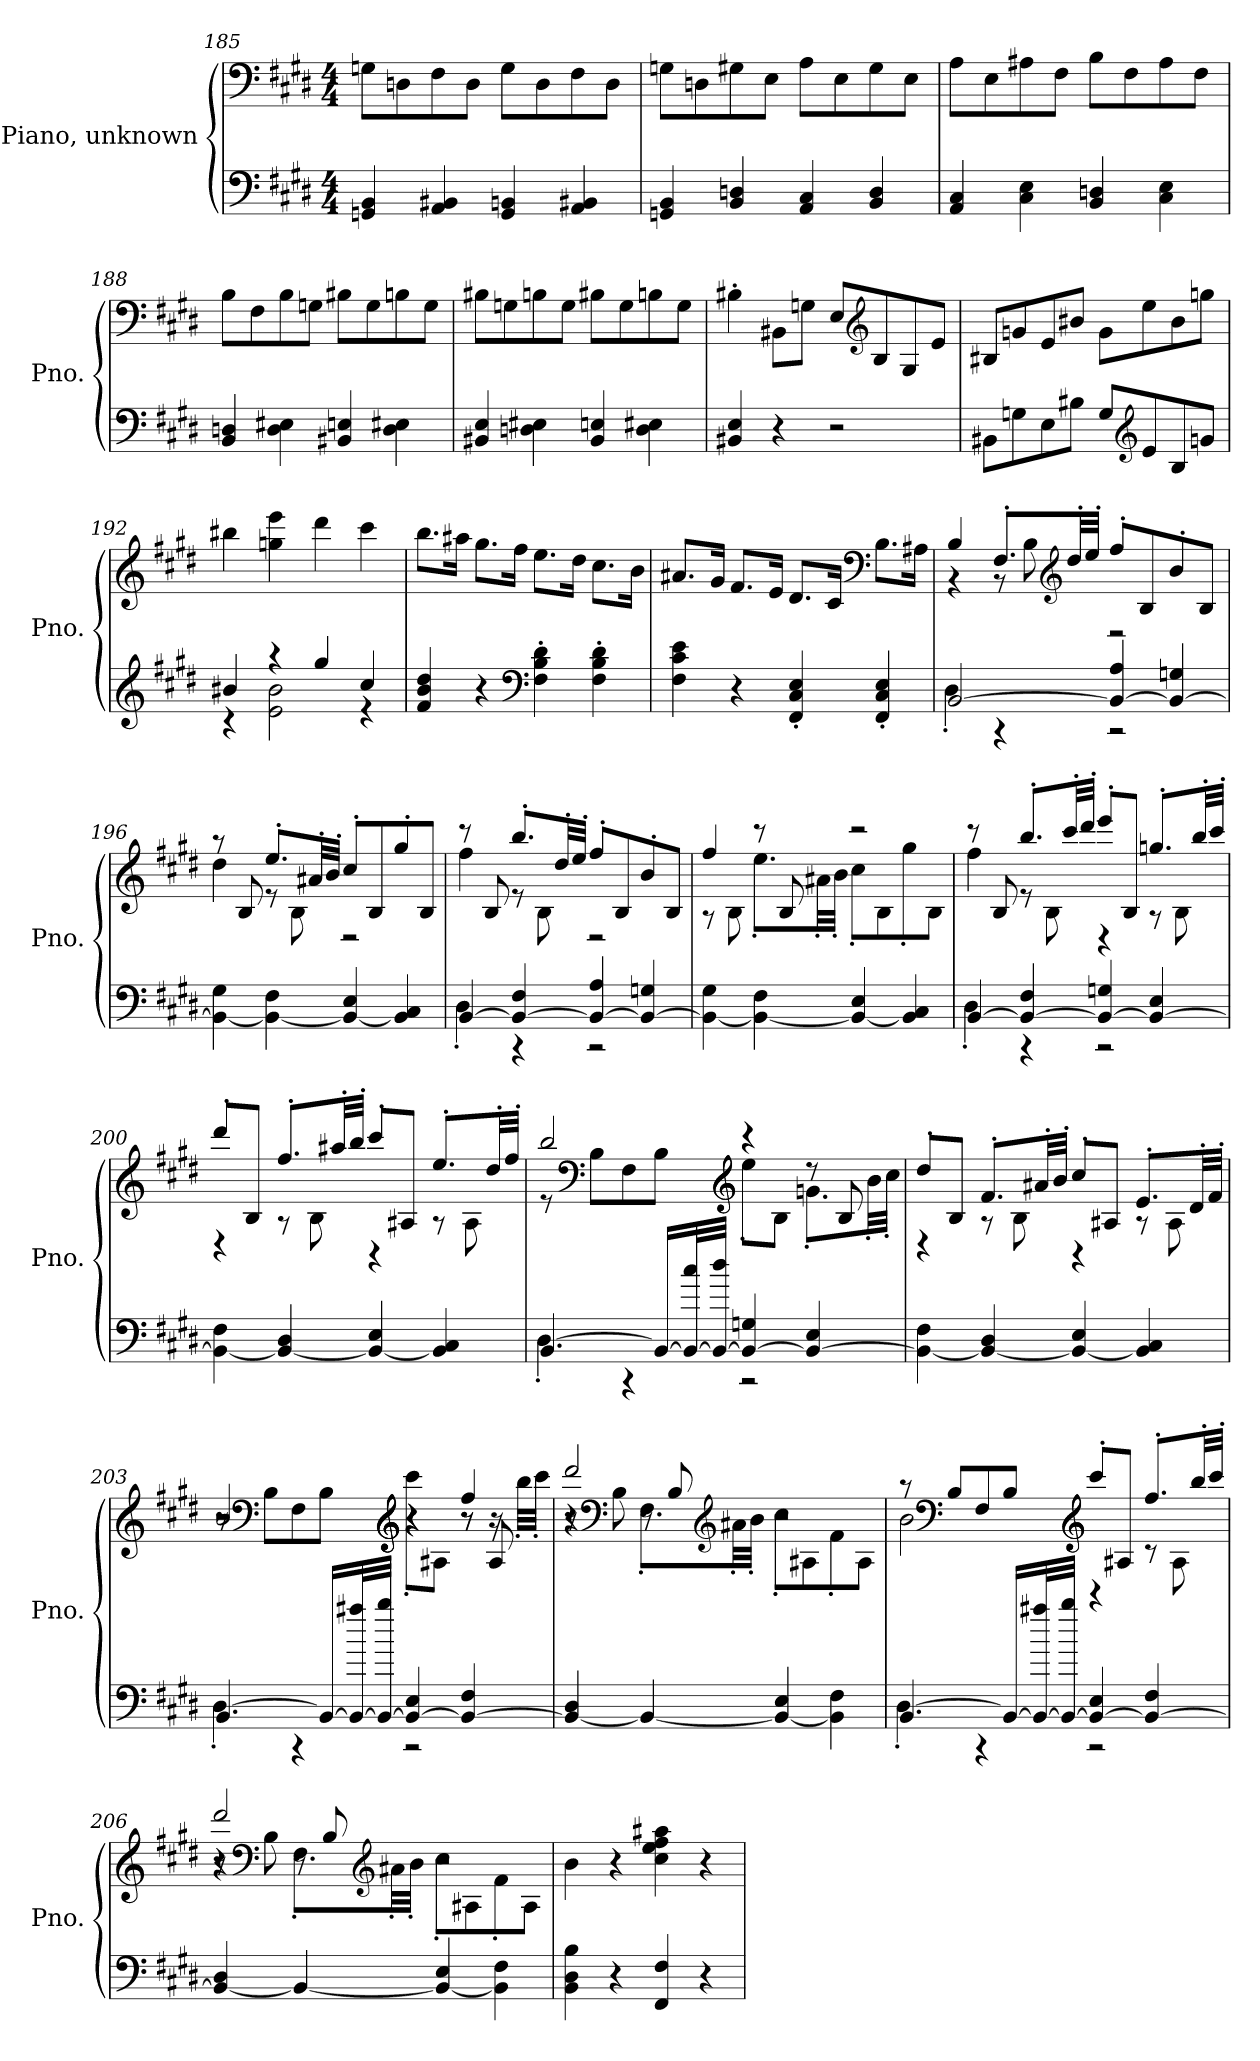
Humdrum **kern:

**kern	**kern
*part1	*part1
*staff2	*staff1
*I"Piano, unknown	*
*I'Pno.	*
*clefF4	*clefF4
*k[f#c#g#d#]	*k[f#c#g#d#]
*M4/4	*M4/4
=185	=185
4GGn/ 4BB/	8Gn\L
.	8Dn\
4AA/ 4BB#X/	8F#\
.	8D\J
4GG/ 4BBn/	8G\L
.	8D\
4AA/ 4BB#X/	8F#\
.	8D\J
=186	=186
4GGn/ 4BB/	8Gn\L
.	8Dn\
4BB/ 4Dn/	8G#X\
.	8E\J
4AA/ 4C#/	8A\L
.	8E\
4BB/ 4D/	8G#\
.	8E\J
=187	=187
4AA/ 4C#/	8A\L
.	8E\
4C#\ 4E\	8A#X\
.	8F#\J
4BB/ 4Dn/	8B\L
.	8F#\
4C#\ 4E\	8A#\
.	8F#\J
!!LO:LB:g=z
=188	=188
4BB/ 4Dn/	8B\L
.	8F#\
4D\ 4E#X\	8B\
.	8Gn\J
4BB#X/ 4En/	8B#X\L
.	8G\
4D\ 4E#X\	8Bn\
.	8G\J
=189	=189
4BB#X/ 4E/	8B#X\L
.	8Gn\
4Dn\ 4E#X\	8Bn\
.	8G\J
4BB#/ 4En/	8B#X\L
.	8G\
4D\ 4E#X\	8Bn\
.	8G\J
=190	=190
4BB#X/ 4E/	4B#X'\
4r	8BB#X\L
.	8Gn\J
2r	8E/L
*	*clefG2
.	8B#/
.	8G/
.	8e/J
!!LO:LB:g=z
=191	=191
8BB#X\L	8B#X/L
8Gn\	8gn/
8E\	8e/
8B#X\J	8b#X/J
8G/L	8g\L
*clefG2	*
8e/	8ee\
8B#/	8b#\
8gn/J	8ggn\J
=192	=192
*^	*
4b#X/	4r	4bb#X\
4r	2e\ 2b#\	4ggn\ 4eee\
4gg#/	.	4ddd#\
4cc#/	4r	4ccc#\
*v	*v	*
=193	=193
4f#/ 4b/ 4dd#/	8.bb\L
.	16aa#X\Jk
4r	8.gg#\L
.	16ff#\Jk
*clefF4	*
4F#\' 4B\' 4d#\'	8.ee\L
.	16dd#\Jk
4F#\' 4B\' 4d#\'	8.cc#\L
.	16b\Jk
!!LO:LB:g=z
=194	=194
4F#\ 4c#\ 4e\	8.a#X/L
.	16g#/Jk
4r	8.f#/L
.	16e/Jk
4FF#/' 4C#/' 4E/'	8.d#/L
.	16c#/Jk
*	*clefF4
4FF#/' 4C#/' 4E/'	8.B\L
.	16A#X\Jk
=195	=195
*^	*^
[2BB/	4D#'\	4B/	4r
.	4r	8.F#'/L	8r
.	.	.	8B\
*	*	*clefG2	*
.	.	32dd#'/LL	.
.	.	32ee'/JJJ	.
4BB/_ 4A/	2r	8ff#'/L	2r
.	.	8B/	.
4BB/_ 4Gn/	.	8b'/	.
.	.	8B/J	.
*v	*v	*	*
=196	=196	=196
4BB\_ 4G#\	8r	4dd#\
.	8B/	.
4BB\_ 4F#\	8.ee'/L	8r
.	.	8B\
.	32a#X'/LL	.
.	32b'/JJJ	.
4BB/_ 4E/	8cc#'/L	2r
.	8B/	.
4BB/] 4C#/	8gg#'/	.
.	8B/J	.
!!LO:LB:g=z	!!
=197	=197	=197
*^	*	*
[4BB/	4D#'\	8r	4ff#\
.	.	8B/	.
4BB/_ 4F#/	4r	8.bb'/L	8r
.	.	.	8B\
.	.	32dd#'/LL	.
.	.	32ee'/JJJ	.
4BB/_ 4A/	2r	8ff#'/L	2r
.	.	8B/	.
4BB/_ 4Gn/	.	8b'/	.
.	.	8B/J	.
*v	*v	*	*
=198	=198	=198
4BB\_ 4G#\	4ff#/	8r
.	.	8B\
4BB\_ 4F#\	8r	8.ee'\L
.	8B/	.
.	.	32a#X'\LL
.	.	32b'\JJJ
4BB/_ 4E/	2r	8cc#'\L
.	.	8B\
4BB/] 4C#/	.	8gg#'\
.	.	8B\J
=199	=199	=199
*^	*	*
[4BB/	4D#'\	8r	4ff#\
.	.	8B/	.
4BB/_ 4F#/	4r	8.bb'/L	8r
.	.	.	8B\
.	.	32ccc#'/LL	.
.	.	32ddd#'/JJJ	.
4BB/_ 4Gn/	2r	8eee'/L	4r
.	.	8B/J	.
4BB/_ 4E/	.	8.ggn'/L	8r
.	.	.	8B\
.	.	32bb'/LL	.
.	.	32ccc#'/JJJ	.
*v	*v	*	*
!!LO:PB:g=z	!!
=200	=200	=200
4BB\_ 4F#\	8ddd#'/L	4r
.	8B/J	.
4BB/_ 4D#/	8.ff#'/L	8r
.	.	8B\
.	32aa#X'/LL	.
.	32bb'/JJJ	.
4BB/_ 4E/	8ccc#'/L	4r
.	8A#X/J	.
4BB/] 4C#/	8.ee'/L	8r
.	.	8A#\
.	32dd#'/LL	.
.	32ff#'/JJJ	.
=201	=201	=201
*^	*	*
[4.BB/	4D#'\	2bb/	8r
*	*	*clefF4	*
.	.	.	8B\L
.	4r	.	8F#\
16BB/LL_	.	.	8B\J
32BB/_ 32cc#/L	.	.	.
32BB/_ 32dd#/JJJ	.	.	.
*	*	*clefG2	*
4BB/_ 4Gn/	2r	4r	8ee'\L
.	.	.	8B\J
4BB/_ 4E/	.	8r	8.gn'\L
.	.	8B/	.
.	.	.	32b'\LL
.	.	.	32cc#'\JJJ
*v	*v	*	*
!!LO:LB:g=z	!!
=202	=202	=202
4BB\_ 4F#\	8dd#'/L	4r
.	8B/J	.
4BB/_ 4D#/	8.f#'/L	8r
.	.	8B\
.	32a#X'/LL	.
.	32b'/JJJ	.
4BB/_ 4E/	8cc#'/L	4r
.	8A#X/J	.
4BB/] 4C#/	8.e'/L	8r
.	.	8A#\
.	32d#'/LL	.
.	32f#'/JJJ	.
=203	=203	=203
*^	*	*^
[4.BB/	4D#'\	2b/	8r	2r
*	*	*clefF4	*	*
.	.	.	8B\L	.
.	4r	.	8F#\	.
16BB/LL_	.	.	8B\J	.
32BB/_ 32aa#X/L	.	.	.	.
32BB/_ 32bb/JJJ	.	.	.	.
*	*	*clefG2	*	*
4BB/_ 4E/	2r	4r	8ccc#'\L	4r
.	.	.	8A#X\J	.
4BB/_ 4F#/	.	4ff#/	8r	8r
.	.	.	16r	8A#/
.	.	.	32bb'\LLL	.
.	.	.	32ccc#'\JJJ	.
*v	*v	*	*	*
!!LO:LB:g=z	!!	!!
=204	=204	=204	=204
4BB/_ 4D#/	2ddd#/	8r	4r
*	*clefF4	*	*
.	.	8B\	.
4BB/_	.	8.F#'\L	8r
.	.	.	8B/
*	*clefG2	*	*
.	.	32a#X'\LL	.
.	.	32b'\JJJ	.
4BB/_ 4E/	2r	8cc#'\L	2r
.	.	8A#X\	.
4BB\] 4F#\	.	8f#'\	.
.	.	8A#\J	.
*	*	*v	*v
=205	=205	=205
*^	*	*
[4.BB/	4D#'\	8r	2b\
*	*	*clefF4	*
.	.	8B/L	.
.	4r	8F#/	.
16BB/LL_	.	8B/J	.
32BB/_ 32aa#X/L	.	.	.
32BB/_ 32bb/JJJ	.	.	.
*	*	*clefG2	*
4BB/_ 4E/	2r	8ccc#'/L	4r
.	.	8A#X/J	.
4BB/_ 4F#/	.	8.ff#'/L	8r
.	.	.	8A#\
.	.	32bb'/LL	.
.	.	32ccc#'/JJJ	.
*v	*v	*	*
!!LO:LB:g=z
=206	=206	=206
*	*	*^
4BB/_ 4D#/	2ddd#/	8r	4r
*	*clefF4	*	*
.	.	8B\	.
4BB/_	.	8.F#'\L	8r
.	.	.	8B/
*	*clefG2	*	*
.	.	32a#X'\LL	.
.	.	32b'\JJJ	.
4BB/_ 4E/	2r	8cc#'\L	2r
.	.	8A#X\	.
4BB\] 4F#\	.	8f#'\	.
.	.	8A#\J	.
*	*v	*v	*v
=207	=207
4BB\ 4D#\ 4B\	4b\
4r	4r
4FF#/ 4F#/	4cc#\ 4ee\ 4ff#\ 4aa#X\
4r	4r
=	=
*-	*-
